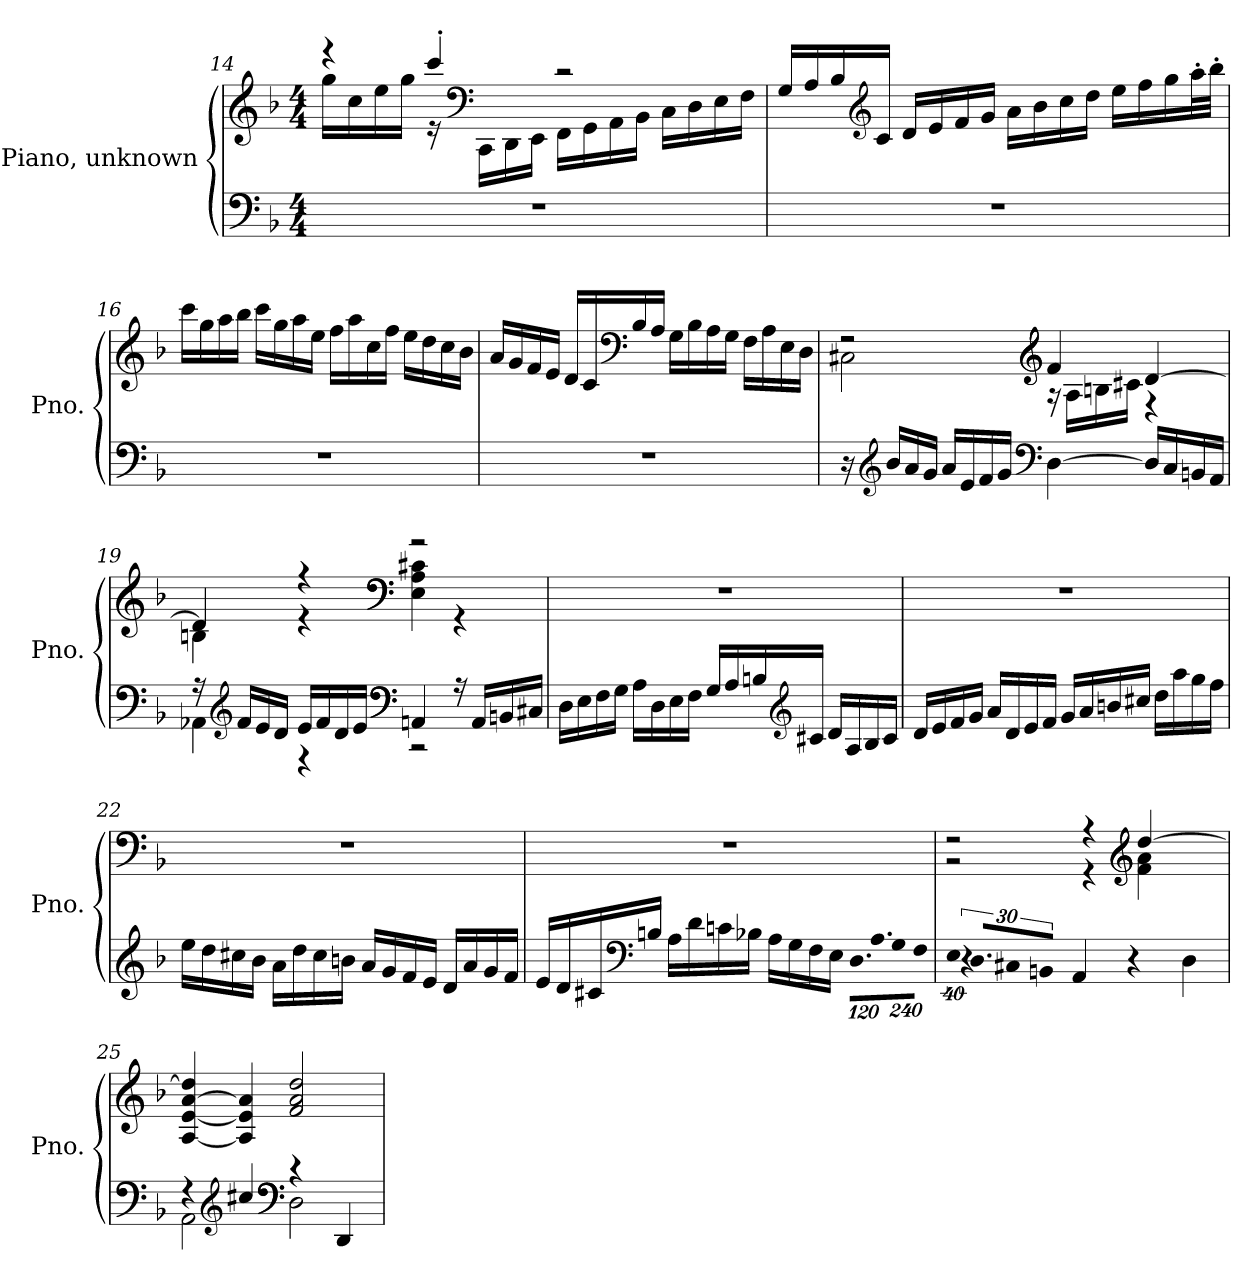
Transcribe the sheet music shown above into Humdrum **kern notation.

**kern	**kern
*part1	*part1
*staff2	*staff1
*I"Piano, unknown	*
*I'Pno.	*
*clefF4	*clefG2
*k[b-]	*k[b-]
*M4/4	*M4/4
=14	=14
*	*^
1r	4r	16gg\LL
.	.	16cc\
.	.	16ee\
.	.	16gg\JJ
.	4ccc'/	16r
*	*clefF4	*
.	.	16CC\LL
.	.	16DD\
.	.	16EE\JJ
.	2r	16FF\LL
.	.	16GG\
.	.	16AA\
.	.	16BB-\JJ
.	.	16C\LL
.	.	16D\
.	.	16E\
.	.	16F\JJ
*	*v	*v
!!LO:LB:g=z
=15	=15
1r	16G/LL
.	16A/
.	16B-/
*	*clefG2
.	16c/JJ
.	16d/LL
.	16e/
.	16f/
.	16g/JJ
.	16a\LL
.	16b-\
.	16cc\
.	16dd\JJ
.	16ee\LL
.	16ff\
.	16gg\
.	32aa'\L
.	32bb-'\JJJ
=16	=16
1r	16ccc\LL
.	16gg\
.	16aa\
.	16bb-\JJ
.	16ccc\LL
.	16gg\
.	16aa\
.	16ee\JJ
.	16ff\LL
.	16aa\
.	16cc\
.	16ff\JJ
.	16ee\LL
.	16dd\
.	16cc\
.	16b-\JJ
!!LO:LB:g=z
=17	=17
1r	16a/LL
.	16g/
.	16f/
.	16e/JJ
.	16d/LL
.	16c/
*	*clefF4
.	16B-/
.	16A/JJ
.	16G\LL
.	16B-\
.	16A\
.	16G\JJ
.	16F\LL
.	16A\
.	16E\
.	16D\JJ
=18	=18
*	*^
16r	2r	2C#X\
*clefG2	*	*
16b-/LL	.	.
16a/	.	.
16g/JJ	.	.
16a/LL	.	.
16e/	.	.
16f/	.	.
16g/JJ	.	.
*clefF4	*clefG2	*
[4D\	4f/	16r
.	.	16A\LL
.	.	16Bn\
.	.	16c#X\JJ
16D/LL]	[4d/	4r
16C/	.	.
16BBn/	.	.
16AA/JJ	.	.
!!LO:LB:g=z	!!
=19	=19	=19
*^	*	*
16r	4AA-X\	4d/]	4Bn\
*clefG2	*	*	*
16f/LL	.	.	.
16e/	.	.	.
16d/JJ	.	.	.
16e/LL	4r	4r	4r
16f/	.	.	.
16d/	.	.	.
16e/JJ	.	.	.
*clefF4	*	*clefF4	*
4AAn/	2r	2r	4E\ 4A\ 4c#X\
16r	.	.	4r
16AA/LL	.	.	.
16BBn/	.	.	.
16C#X/JJ	.	.	.
*v	*v	*	*
*	*v	*v
=20	=20
16D\LL	1r
16E\	.
16F\	.
16G\JJ	.
16A\LL	.
16D\	.
16E\	.
16F\JJ	.
16G/LL	.
16A/	.
16Bn/	.
*clefG2	*
16c#X/JJ	.
16d/LL	.
16A/	.
16B/	.
16c#/JJ	.
!!LO:LB:g=z
=21	=21
16d/LL	1r
16e/	.
16f/	.
16g/JJ	.
16a/LL	.
16d/	.
16e/	.
16f/JJ	.
16g/LL	.
16a/	.
16bn/	.
16cc#X/JJ	.
16dd\LL	.
16aa\	.
16gg\	.
16ff\JJ	.
=22	=22
16ee\LL	1r
16dd\	.
16cc#X\	.
16b-\JJ	.
16a\LL	.
16dd\	.
16cc#\	.
16bn\JJ	.
16a/LL	.
16g/	.
16f/	.
16e/JJ	.
16d/LL	.
16a/	.
16g/	.
16f/JJ	.
!!LO:LB:g=z
=23	=23
16e/LL	1r
16d/	.
16c#X/	.
*clefF4	*
16Bn/JJ	.
16A\LL	.
16d\	.
16cn\	.
16B-X\JJ	.
16A\LL	.
16G\	.
16F\	.
16E\JJ	.
*Xbrackettup	*
!LO:N:vis=32.	!
1920%103D\LLL	.
!LO:N:vis=32.	!
1920%103A\J	.
!LO:N:vis=16	!
1920%137G\	.
!LO:N:vis=16	!
1920%137F\JJ	.
=24	=24
*brackettup	*
!LO:N:vis=32	!
*	*^
640%23E\	2r	2r
!LO:N:vis=64	!	!
960%17r	.	.
!LO:N:vis=32.	!	!
1920%103D/KLL	.	.
!LO:N:vis=16	!	!
1920%137C#X/	.	.
!LO:N:vis=16	!	!
1920%137BBn/JJ	.	.
4AA/	.	.
4r	4r	4r
*	*clefG2	*
4D\	[4dd/	4f\ 4a\
*	*v	*v
=25	=25
*^	*
4r	2AA\	[4A/ [4e/ [4a/ 4dd/]
*clefG2	*	*
4cc#X/	.	4A/] 4e/] 4a/]
*clefF4	*	*
4r	2D\	2f/ 2a/ 2dd/
4DD/	.	.
*v	*v	*
=	=
*-	*-
